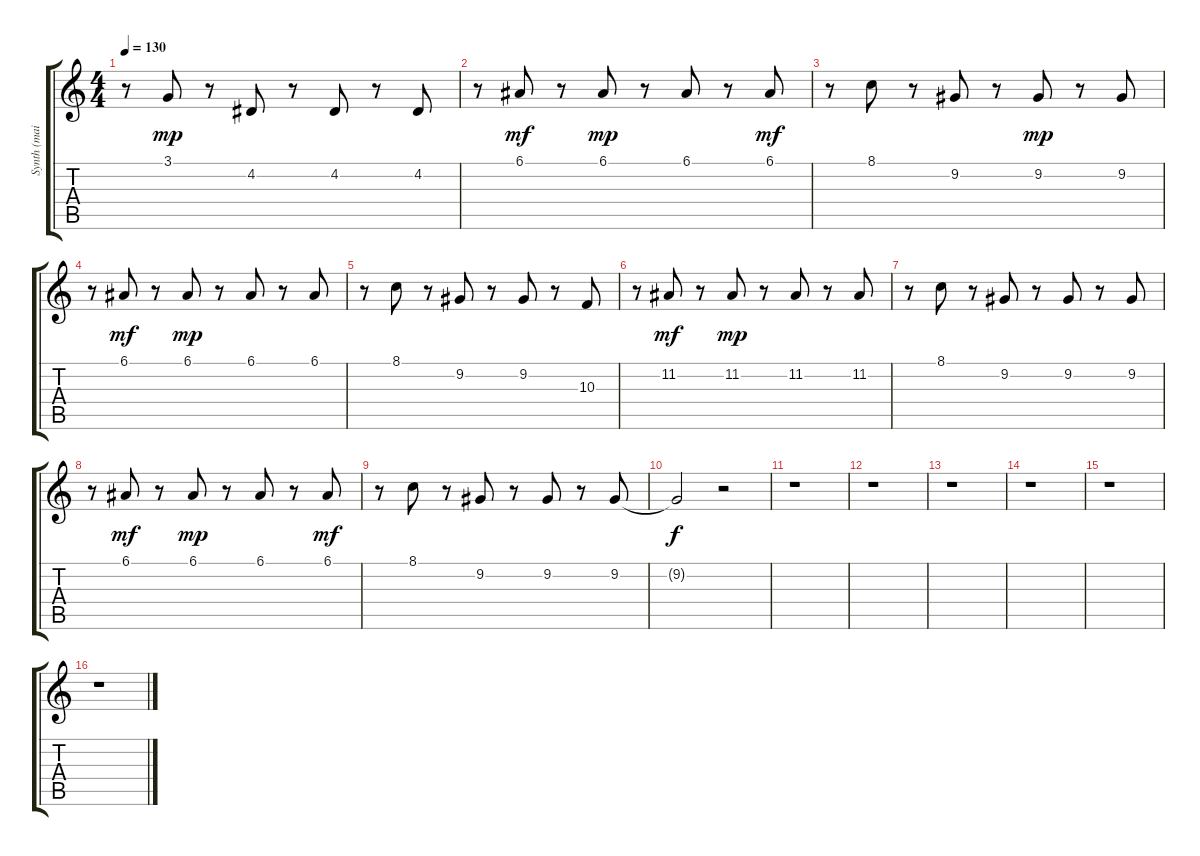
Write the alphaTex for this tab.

\track ("Synth (main melody)" "Synth (mai") {instrument fx5brightness}
\staff {score tabs}
\tuning (E4 B3 G3 D3 A2 E2) {hide}
\ts (4 4)
\tempo 130
\clef g2
\ks c
r.8{dy mf} 3.1.8{dy mp} r.8 4.2.8 r.8 4.2.8 r.8 4.2.8 |
r.8 6.1.8{dy mf} r.8 6.1.8{dy mp} r.8 6.1.8 r.8 6.1.8{dy mf} |
r.8 8.1.8 r.8 9.2.8 r.8 9.2.8{dy mp} r.8 9.2.8 |
r.8 6.1.8{dy mf} r.8 6.1.8{dy mp} r.8 6.1.8 r.8 6.1.8 |
r.8 8.1.8 r.8 9.2.8 r.8 9.2.8 r.8 10.3.8 |
r.8 11.2.8{dy mf} r.8 11.2.8{dy mp} r.8 11.2.8 r.8 11.2.8 |
r.8 8.1.8 r.8 9.2.8 r.8 9.2.8 r.8 9.2.8 |
r.8 6.1.8{dy mf} r.8 6.1.8{dy mp} r.8 6.1.8 r.8 6.1.8{dy mf} |
r.8 8.1.8 r.8 9.2.8 r.8 9.2.8 r.8 9.2.8 |
9.2{t}.2{dy f} r.2 |
r.1 |
r.1 |
r.1 |
r.1 |
r.1 |
r.1
